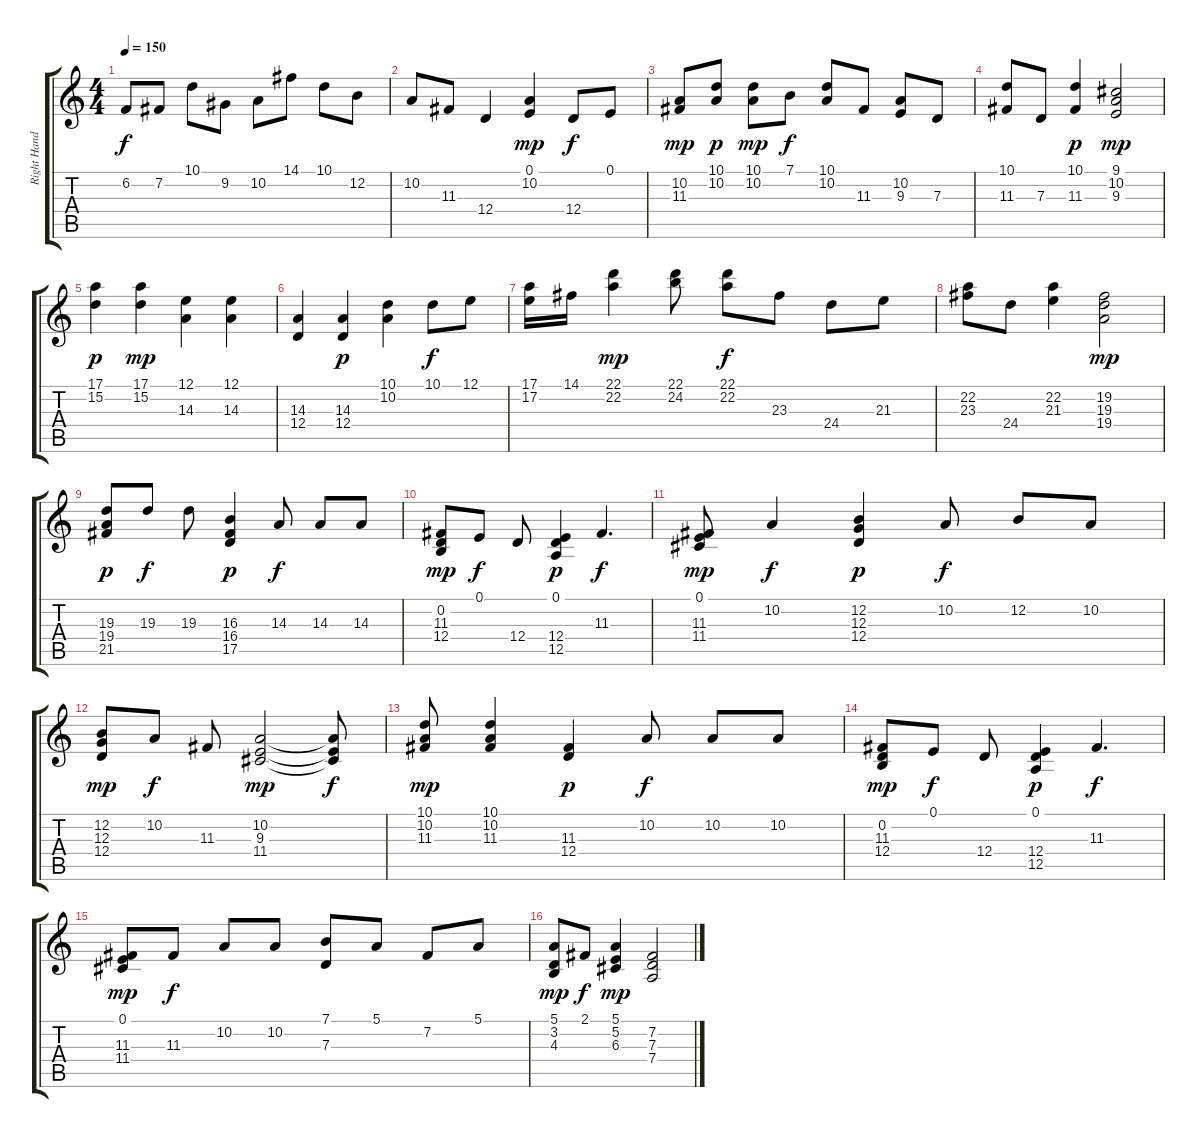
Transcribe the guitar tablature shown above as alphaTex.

\track ("Right Hand" "Right Hand") {instrument honkytonkpiano}
\staff {score tabs}
\tuning (E4 B3 G3 D3 A2 E2) {hide}
\ts (4 4)
\tempo 150
\clef g2
\ks c
6.2.8{dy f} 7.2.8 10.1.8 9.2.8 10.2.8 14.1.8 10.1.8 12.2.8 |
10.2.8 11.3.8 12.4.4 (0.1 10.2).4{dy mp} 12.4.8{dy f} 0.1.8 |
(10.2 11.3).8{dy mp} (10.1 10.2).8{dy p} (10.1 10.2).8{dy mp} 7.1.8{dy f} (10.1 10.2).8 11.3.8 (10.2 9.3).8 7.3.8 |
(10.1 11.3).8 7.3.8 (10.1 11.3).4{dy p} (9.1 10.2 9.3).2{dy mp} |
(17.1 15.2).4{dy p} (17.1 15.2).4{dy mp} (12.1 14.3).4 (12.1 14.3).4 |
(14.3 12.4).4 (14.3 12.4).4{dy p} (10.1 10.2).4 10.1.8{dy f} 12.1.8 |
(17.1 17.2).16 14.1.16 (22.1 22.2).4{dy mp} (22.1 24.2).8 (22.1 22.2).8{dy f} 23.3.8 24.4.8 21.3.8 |
(22.2 23.3).8 24.4.8 (22.2 21.3).4 (19.2 19.3 19.4).2{dy mp} |
(19.3 19.4 21.5).8{dy p} 19.3.8{dy f} 19.3.8 (16.3 16.4 17.5).4{dy p} 14.3.8{dy f} 14.3.8 14.3.8 |
(0.2 11.3 12.4).8{dy mp} 0.1.8{dy f} 12.4.8 (0.1 12.4 12.5).4{dy p} 11.3.4{d dy f} |
(0.1 11.3 11.4).8{dy mp} 10.2.4{dy f} (12.2 12.3 12.4).4{dy p} 10.2.8{dy f} 12.2.8 10.2.8 |
(12.2 12.3 12.4).8{dy mp} 10.2.8{dy f} 11.3.8 (10.2 9.3 11.4).2{dy mp} (10.2{t} 9.3{t} 11.4{t}).8{dy f} |
(10.1 10.2 11.3).8{dy mp} (10.1 10.2 11.3).4 (11.3 12.4).4{dy p} 10.2.8{dy f} 10.2.8 10.2.8 |
(0.2 11.3 12.4).8{dy mp} 0.1.8{dy f} 12.4.8 (0.1 12.4 12.5).4{dy p} 11.3.4{d dy f} |
(0.1 11.3 11.4).8{dy mp} 11.3.8{dy f} 10.2.8 10.2.8 (7.1 7.3).8 5.1.8 7.2.8 5.1.8 |
(5.1 3.2 4.3).8{dy mp} 2.1.8{dy f} (5.1 5.2 6.3).4{dy mp} (7.2 7.3 7.4).2
